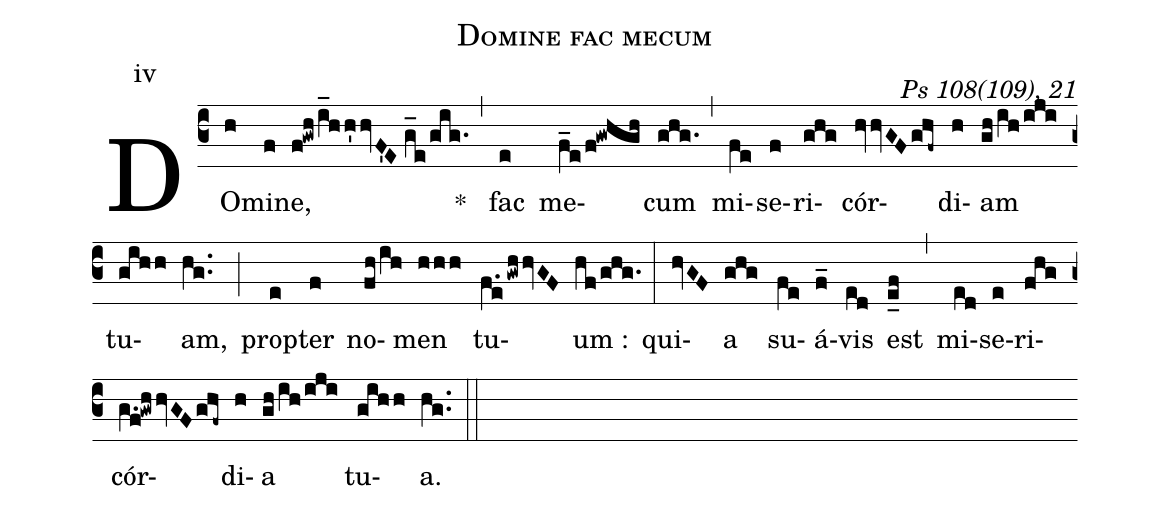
name:Domine fac mecum;
commentary: Ps 108(109), 21;
mode:iv;
%%
(c3) DO(h)mi(f)ne,(f!gwh/i_hh'hvF'E//g_e/gig.) *(,) fac(e) me(f_e/f!gwhgh)cum(ghg.) (,) mi(fe)se(f)ri(ghg)cór(hvvGFghf~)di(h)am(gh/ih/iji) tu(gihh)am,(hg..) (;) prop(e)ter(f) no(fh/ih)men(hhh) tu(f.e/gwhhvGF)um~:(hf/ghg.) (:) qui(hvGF)a(ghg) su(fe)á(f_)vis(ed) est(e_f) (,) mi(ed)se(e)ri(fhg)cór(g.f!gwhhvGFghf~)di(h)a(gh/ih/iji) tu(gihh)a.(hg..) (::)
